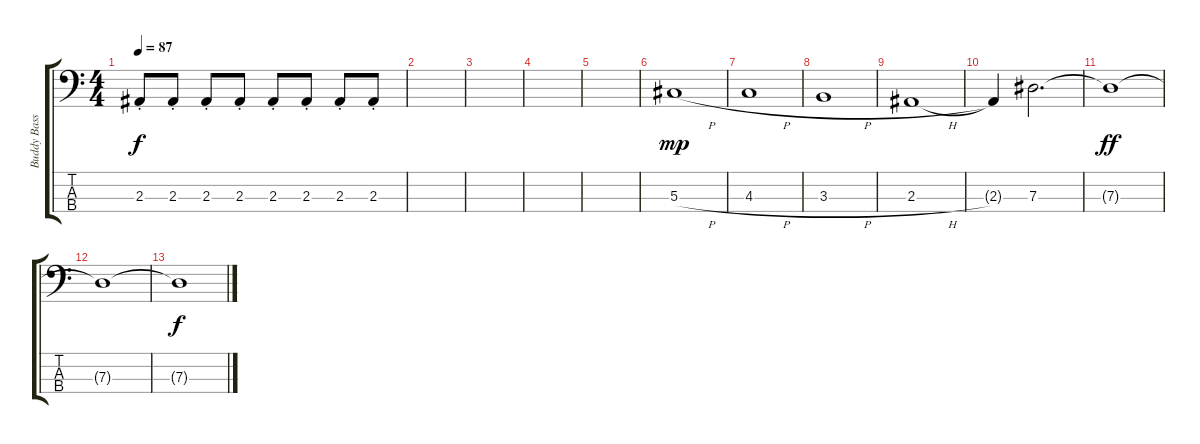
\track ("Buddy Bass" "Buddy Bass") {instrument electricbassfinger}
\staff {score tabs}
\tuning (Gb2 Db2 Ab1 Eb1) {hide}
\ts (4 4)
\tempo 87
\clef f4
\ks c
2.3{st}.8{dy f} 2.3{st}.8 2.3{st}.8 2.3{st}.8 2.3{st}.8 2.3{st}.8 2.3{st}.8 2.3{st}.8 |
|
|
|
|
5.3{h}.1{dy mp volume 12 instrument overdrivenguitar} |
4.3{h}.1 |
3.3{h}.1 |
2.3{h}.1 |
2.3{t}.4 7.3.2{d volume 0} |
7.3{t}.1{dy ff} |
7.3{t}.1 |
7.3{t}.1{dy f}
